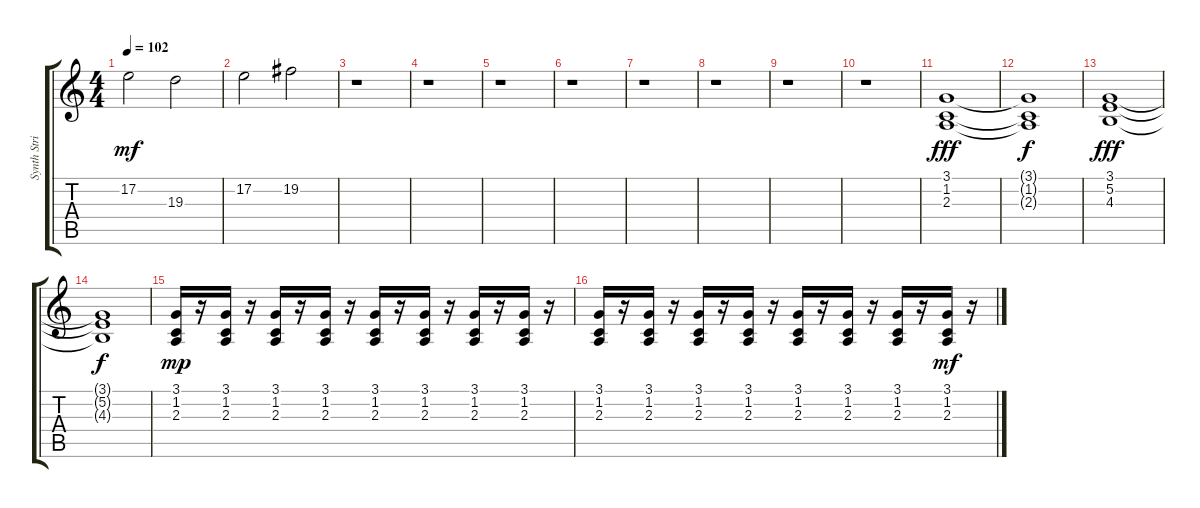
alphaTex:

\track ("Synth Strings" "Synth Stri") {instrument synthstrings2}
\staff {score tabs}
\tuning (E4 B3 G3 D3 A2 E2) {hide}
\ts (4 4)
\tempo 102
\clef g2
\ks c
17.2.2{dy mf} 19.3.2 |
17.2.2 19.2.2 |
r.1 |
r.1 |
r.1 |
r.1 |
r.1 |
r.1 |
r.1 |
r.1 |
(3.1 1.2 2.3).1{dy fff volume 8 instrument synthstrings2} |
(3.1{t} 1.2{t} 2.3{t}).1{dy f} |
(3.1 5.2 4.3).1{dy fff volume 8} |
(3.1{t} 5.2{t} 4.3{t}).1{dy f} |
(3.1 1.2 2.3).16{dy mp volume 16} r.16 (3.1 1.2 2.3).16 r.16 (3.1 1.2 2.3).16 r.16 (3.1 1.2 2.3).16 r.16 (3.1 1.2 2.3).16 r.16 (3.1 1.2 2.3).16 r.16 (3.1 1.2 2.3).16 r.16 (3.1 1.2 2.3).16 r.16 |
(3.1 1.2 2.3).16 r.16 (3.1 1.2 2.3).16 r.16 (3.1 1.2 2.3).16 r.16 (3.1 1.2 2.3).16 r.16 (3.1 1.2 2.3).16 r.16 (3.1 1.2 2.3).16 r.16 (3.1 1.2 2.3).16 r.16 (3.1 1.2 2.3).16{dy mf} r.16
